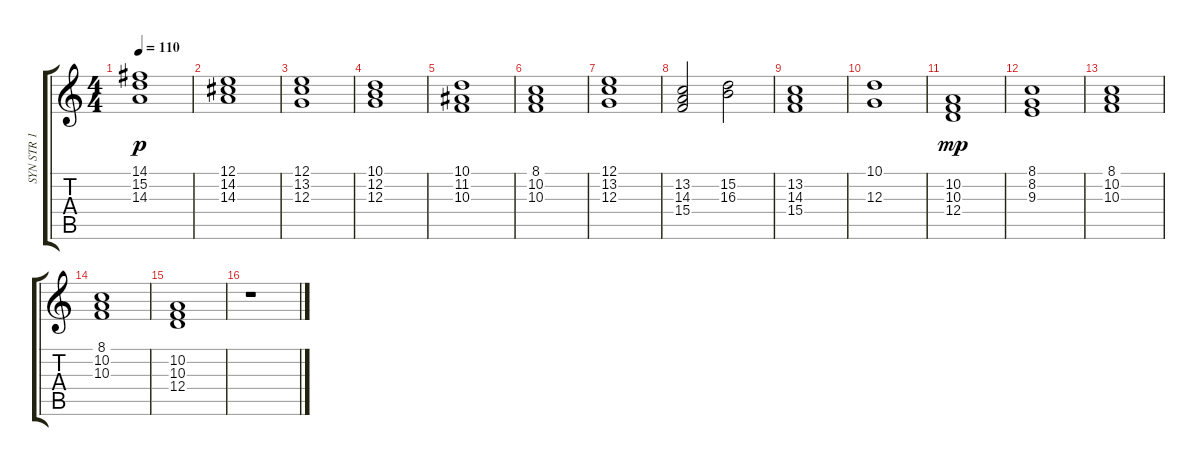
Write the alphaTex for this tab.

\track ("SYN STR 1" "SYN STR 1") {instrument synthstrings1}
\staff {score tabs}
\tuning (E4 B3 G3 D3 A2 E2) {hide}
\ts (4 4)
\tempo 110
\clef g2
\ks c
(14.1 15.2 14.3).1{dy p} |
(12.1 14.2 14.3).1 |
(12.1 13.2 12.3).1 |
(10.1 12.2 12.3).1 |
(10.1 11.2 10.3).1 |
(8.1 10.2 10.3).1 |
(12.1 13.2 12.3).1 |
(13.2 14.3 15.4).2 (15.2 16.3).2 |
(13.2 14.3 15.4).1 |
(10.1 12.3).1 |
(10.2 10.3 12.4).1{dy mp} |
(8.1 8.2 9.3).1 |
(8.1 10.2 10.3).1 |
(8.1 10.2 10.3).1 |
(10.2 10.3 12.4).1 |
r.1
